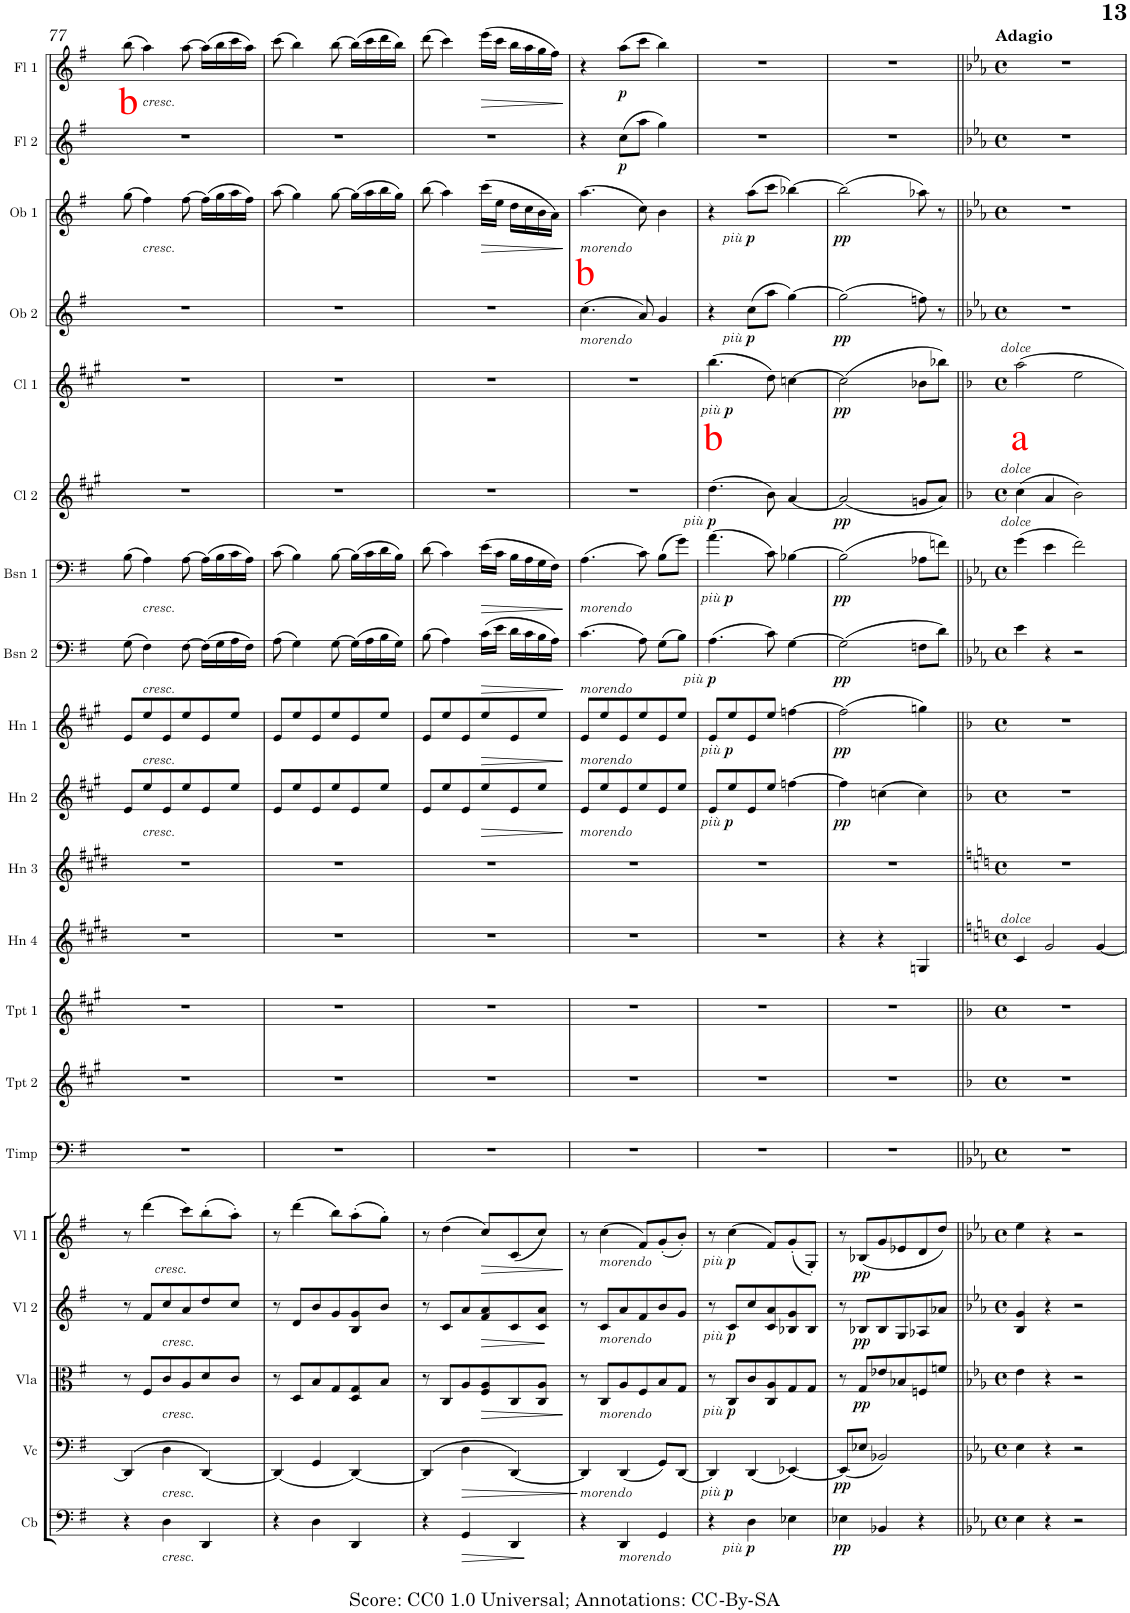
**kern	**dynam	**kern	**dynam	**kern	**dynam	**kern	**dynam	**kern	**dynam	**kern	**kern	**kern	**kern	**kern	**kern	**dynam	**kern	**dynam	**kern	**dynam	**kern	**dynam	**kern	**dynam	**kern	**text	**dynam	**kern	**dynam	**kern	**text	**dynam	**kern	**dynam	**kern	**text	**dynam
*part20	*part20	*part19	*part19	*part18	*part18	*part17	*part17	*part16	*part16	*part15	*part14	*part13	*part12	*part11	*part10	*part10	*part9	*part9	*part8	*part8	*part7	*part7	*part6	*part6	*part5	*part5	*part5	*part4	*part4	*part3	*part3	*part3	*part2	*part2	*part1	*part1	*part1
*staff20	*staff20	*staff19	*staff19	*staff18	*staff18	*staff17	*staff17	*staff16	*staff16	*staff15	*staff14	*staff13	*staff12	*staff11	*staff10	*staff10	*staff9	*staff9	*staff8	*staff8	*staff7	*staff7	*staff6	*staff6	*staff5	*staff5	*staff5	*staff4	*staff4	*staff3	*staff3	*staff3	*staff2	*staff2	*staff1	*staff1	*staff1
*I"Contrabass	*	*I"Violoncello	*	*I"Viola	*	*I"Violin 2	*	*I"Violin I	*	*I"Timpani in F, Bb	*I"Bb Trumpet 2	*I"Bb Trumpet	*I"Eb Horn 4	*I"Eb Horn 3	*I"Bb (alto) Horn 1	*	*I"Bb (alto) Horn 1	*	*I"Bassoon 2	*	*I"Bassoon 1	*	*I"Bb Clarinet 2	*	*I"Bb Clarinet 1	*	*	*I"Oboe 2	*	*I"Oboe 1	*	*	*I"Flute 2	*	*I"Flute 1	*	*
*I'Cb	*	*I'Vc	*	*I'Vla	*	*I'Vl 2	*	*I'Vl 1	*	*I'Timp	*I'Tpt 2	*I'Tpt 1	*I'Hn 4	*I'Hn 3	*I'Hn 2	*	*I'Hn 1	*	*I'Bsn 2	*	*I'Bsn 1	*	*I'Cl 2	*	*I'Cl 1	*	*	*I'Ob 2	*	*I'Ob 1	*	*	*I'Fl 2	*	*I'Fl 1	*	*
!!LO:PB:g=z
*clefF4	*	*clefF4	*	*clefC3	*	*clefG2	*	*clefG2	*	*clefF4	*clefG2	*clefG2	*clefG2	*clefG2	*clefG2	*	*clefG2	*	*clefF4	*	*clefF4	*	*clefG2	*	*clefG2	*	*	*clefG2	*	*clefG2	*	*	*clefG2	*	*clefG2	*	*
*Trd7c12	*	*	*	*	*	*	*	*	*	*	*Trd1c2	*Trd1c2	*Trd5c9	*Trd5c9	*Trd1c2	*	*Trd1c2	*	*	*	*	*	*Trd1c2	*	*Trd1c2	*	*	*	*	*	*	*	*	*	*	*	*
*k[f#]	*	*k[f#]	*	*k[f#]	*	*k[f#]	*	*k[f#]	*	*k[f#]	*k[f#c#g#]	*k[f#c#g#]	*k[f#c#g#d#]	*k[f#c#g#d#]	*k[f#c#g#]	*	*k[f#c#g#]	*	*k[f#]	*	*k[f#]	*	*k[f#c#g#]	*	*k[f#c#g#]	*	*	*k[f#]	*	*k[f#]	*	*	*k[f#]	*	*k[f#]	*	*
*M3/4	*	*M3/4	*	*M3/4	*	*M3/4	*	*M3/4	*	*M3/4	*M3/4	*M3/4	*M3/4	*M3/4	*M3/4	*	*M3/4	*	*M3/4	*	*M3/4	*	*M3/4	*	*M3/4	*	*	*M3/4	*	*M3/4	*	*	*M3/4	*	*M3/4	*	*
=77	=77	=77	=77	=77	=77	=77	=77	=77	=77	=77	=77	=77	=77	=77	=77	=77	=77	=77	=77	=77	=77	=77	=77	=77	=77	=77	=77	=77	=77	=77	=77	=77	=77	=77	=77	=77	=77
!	!	!	!	!	!	!	!	!	!	!	!	!	!	!	!	!	!	!	!	!	!	!	!	!	!	!	!	!	!	!	!	!	!	!	!	!LO:LY:b:color=#FF0000	!
4r	.	(4DD/]	.	8r	.	8r	.	8r	.	2.r	2.r	2.r	2.r	2.r	8e/L	.	8e/L	.	(8G\	.	(8B\	.	2.r	.	2.r	.	.	2.r	.	(8gg\	.	.	2.r	.	(8bb\	b	.
!	!	!	!	!	!	!	!	!	!	!	!	!	!	!	!	!	!	!	!	!	!	!	!	!	!	!	!	!	!	!	!	!	!	!	!LO:TX:b:i:t=cresc.	!	!
!	!	!	!	!	!	!	!	!	!	!	!	!	!	!	!	!	!	!	!	!	!	!	!	!	!	!	!	!	!	!LO:TX:b:i:t=cresc.	!	!	!	!	!	!	!
!	!	!	!	!	!	!	!	!	!	!	!	!	!	!	!	!	!	!	!	!	!LO:TX:b:i:t=cresc.	!	!	!	!	!	!	!	!	!	!	!	!	!	!	!	!
!	!	!	!	!	!	!	!	!	!	!	!	!	!	!	!	!	!	!	!LO:TX:b:i:t=cresc.	!	!	!	!	!	!	!	!	!	!	!	!	!	!	!	!	!	!
!	!	!	!	!	!	!	!	!	!	!	!	!	!	!	!	!	!LO:TX:b:i:t=cresc.	!	!	!	!	!	!	!	!	!	!	!	!	!	!	!	!	!	!	!	!
!	!	!	!	!	!	!	!	!	!	!	!	!	!	!	!LO:TX:b:i:t=cresc.	!	!	!	!	!	!	!	!	!	!	!	!	!	!	!	!	!	!	!	!	!	!
!	!	!	!	!	!	!	!	!LO:TX:b:i:t=cresc.	!	!	!	!	!	!	!	!	!	!	!	!	!	!	!	!	!	!	!	!	!	!	!	!	!	!	!	!	!
.	.	.	.	8F#/L	.	8f#/L	.	(4ddd\	.	.	.	.	.	.	8ee/	.	8ee/	.	4F#\)	.	4A\)	.	.	.	.	.	.	.	.	4ff#\)	.	.	.	.	4aa\)	.	.
!	!	!	!	!	!	!LO:TX:b:i:t=cresc.	!	!	!	!	!	!	!	!	!	!	!	!	!	!	!	!	!	!	!	!	!	!	!	!	!	!	!	!	!	!	!
!	!	!	!	!LO:TX:b:i:t=cresc.	!	!	!	!	!	!	!	!	!	!	!	!	!	!	!	!	!	!	!	!	!	!	!	!	!	!	!	!	!	!	!	!	!
!	!	!LO:TX:b:i:t=cresc.	!	!	!	!	!	!	!	!	!	!	!	!	!	!	!	!	!	!	!	!	!	!	!	!	!	!	!	!	!	!	!	!	!	!	!
!LO:TX:b:i:t=cresc.	!	!	!	!	!	!	!	!	!	!	!	!	!	!	!	!	!	!	!	!	!	!	!	!	!	!	!	!	!	!	!	!	!	!	!	!	!
4D\	.	4D\	.	8c/	.	8cc/	.	.	.	.	.	.	.	.	8e/	.	8e/	.	.	.	.	.	.	.	.	.	.	.	.	.	.	.	.	.	.	.	.
.	.	.	.	8A/	.	8a/	.	8ccc\L)	.	.	.	.	.	.	8ee/	.	8ee/	.	[8F#\	.	[8A\	.	.	.	.	.	.	.	.	[8ff#\	.	.	.	.	[8aa\	.	.
4DD/	.	[4DD/)	.	8d/	.	8dd/	.	(8bb'\	.	.	.	.	.	.	8e/	.	8e/	.	(16F#\LL]	.	(16A\LL]	.	.	.	.	.	.	.	.	(16ff#\LL]	.	.	.	.	(16aa\LL]	.	.
.	.	.	.	.	.	.	.	.	.	.	.	.	.	.	.	.	.	.	16G\	.	16B\	.	.	.	.	.	.	.	.	16gg\	.	.	.	.	16bb\	.	.
.	.	.	.	8c/J	.	8cc/J	.	8aa'\J)	.	.	.	.	.	.	8ee/J	.	8ee/J	.	16A\	.	16c\	.	.	.	.	.	.	.	.	16aa\	.	.	.	.	16ccc\	.	.
.	.	.	.	.	.	.	.	.	.	.	.	.	.	.	.	.	.	.	16F#\JJ)	.	16A\JJ)	.	.	.	.	.	.	.	.	16ff#\JJ)	.	.	.	.	16aa\JJ)	.	.
=78	=78	=78	=78	=78	=78	=78	=78	=78	=78	=78	=78	=78	=78	=78	=78	=78	=78	=78	=78	=78	=78	=78	=78	=78	=78	=78	=78	=78	=78	=78	=78	=78	=78	=78	=78	=78	=78
4r	.	(4DD/]	.	8r	.	8r	.	8r	.	2.r	2.r	2.r	2.r	2.r	8e/L	.	8e/L	.	(8A\	.	(8c\	.	2.r	.	2.r	.	.	2.r	.	(8aa\	.	.	2.r	.	(8ccc\	.	.
.	.	.	.	8D/L	.	8d/L	.	(4ddd\	.	.	.	.	.	.	8ee/	.	8ee/	.	4G\)	.	4B\)	.	.	.	.	.	.	.	.	4gg\)	.	.	.	.	4bb\)	.	.
4D\	.	4GG/	.	8B/	.	8b/	.	.	.	.	.	.	.	.	8e/	.	8e/	.	.	.	.	.	.	.	.	.	.	.	.	.	.	.	.	.	.	.	.
.	.	.	.	8G/	.	8g/	.	8bb\L)	.	.	.	.	.	.	8ee/	.	8ee/	.	[8G\	.	[8B\	.	.	.	.	.	.	.	.	[8gg\	.	.	.	.	[8bb\	.	.
4DD/	.	[4DD/)	.	8D/ 8G/	.	8B/ 8g/	.	(8aa'\	.	.	.	.	.	.	8e/	.	8e/	.	(16G\LL]	.	(16B\LL]	.	.	.	.	.	.	.	.	(16gg\LL]	.	.	.	.	(16bb\LL]	.	.
.	.	.	.	.	.	.	.	.	.	.	.	.	.	.	.	.	.	.	16A\	.	16c\	.	.	.	.	.	.	.	.	16aa\	.	.	.	.	16ccc\	.	.
.	.	.	.	8B/J	.	8b/J	.	8gg'\J)	.	.	.	.	.	.	8ee/J	.	8ee/J	.	16B\	.	16d\	.	.	.	.	.	.	.	.	16bb\	.	.	.	.	16ddd\	.	.
.	.	.	.	.	.	.	.	.	.	.	.	.	.	.	.	.	.	.	16G\JJ)	.	16B\JJ)	.	.	.	.	.	.	.	.	16gg\JJ)	.	.	.	.	16bb\JJ)	.	.
=79	=79	=79	=79	=79	=79	=79	=79	=79	=79	=79	=79	=79	=79	=79	=79	=79	=79	=79	=79	=79	=79	=79	=79	=79	=79	=79	=79	=79	=79	=79	=79	=79	=79	=79	=79	=79	=79
4r	.	(4DD/]	.	8r	.	8r	.	8r	.	2.r	2.r	2.r	2.r	2.r	8e/L	.	8e/L	.	(8B\	.	(8d\	.	2.r	.	2.r	.	.	2.r	.	(8bb\	.	.	2.r	.	(8ddd\	.	.
.	.	.	.	8C/L	.	8c/L	.	(4dd\	.	.	.	.	.	.	8ee/	.	8ee/	.	4A\)	.	4c\)	.	.	.	.	.	.	.	.	4aa\)	.	.	.	.	4ccc\)	.	.
!	!LO:HP:b	!	!LO:HP:b	!	!	!	!	!	!	!	!	!	!	!	!	!	!	!	!	!	!	!	!	!	!	!	!	!	!	!	!	!	!	!	!	!	!
4GG/	>	4D\	>	8A/	.	8a/	.	.	.	.	.	.	.	.	8e/	.	8e/	.	.	.	.	.	.	.	.	.	.	.	.	.	.	.	.	.	.	.	.
!	!	!	!	!	!LO:HP:b	!	!LO:HP:b	!	!LO:HP:b	!	!	!	!	!	!	!LO:HP:b	!	!LO:HP:b	!	!LO:HP:b	!	!LO:HP:b	!	!	!	!	!	!	!	!	!	!LO:HP:b	!	!	!	!	!LO:HP:b
.	.	.	.	8F#/ 8A/	>	8f#/ 8a/	>	8cc/L)	>	.	.	.	.	.	8ee/	>	8ee/	>	(16c\LL	>	(16e\LL	>	.	.	.	.	.	.	.	(16ccc\LL	.	>	.	.	(16eee\LL	.	>
.	.	.	.	.	.	.	.	.	.	.	.	.	.	.	.	.	.	.	16e\JJ	.	16c\JJ	.	.	.	.	.	.	.	.	16ee\JJ	.	.	.	.	16ccc\JJ	.	.
4DD/	.	[4DD/)	.	8C/	.	8c/	.	(8c/	.	.	.	.	.	.	8e/	.	8e/	.	16d\LL	.	16B\LL	.	.	.	.	.	.	.	.	16dd\LL	.	.	.	.	16bb\LL	.	.
.	.	.	.	.	.	.	.	.	.	.	.	.	.	.	.	.	.	.	16c\	.	16A\	.	.	.	.	.	.	.	.	16cc\	.	.	.	.	16aa\	.	.
.	.	.	.	8C/ 8A/J	.	8c/ 8a/J	.	8cc/J)	.	.	.	.	.	.	8ee/J	.	8ee/J	.	16B\	.	16G\	.	.	.	.	.	.	.	.	16b\	.	.	.	.	16gg\	.	.
.	.	.	.	.	.	.	.	.	.	.	.	.	.	.	.	.	.	.	16A\JJ)	.	16F#\JJ)	.	.	.	.	.	.	.	.	16a\JJ)	.	.	.	.	16ff#\JJ)	.	.
.	]	.	]	.	]	.	]	.	]	.	.	.	.	.	.	]	.	]	.	]	.	]	.	.	.	.	.	.	.	.	.	]	.	.	.	.	]
=80	=80	=80	=80	=80	=80	=80	=80	=80	=80	=80	=80	=80	=80	=80	=80	=80	=80	=80	=80	=80	=80	=80	=80	=80	=80	=80	=80	=80	=80	=80	=80	=80	=80	=80	=80	=80	=80
!	!	!	!	!	!	!	!	!	!	!	!	!	!	!	!	!	!	!	!	!	!	!	!	!	!	!	!	!	!	!LO:TX:b:i:t=morendo	!	!	!	!	!	!	!
!	!	!	!	!	!	!	!	!	!	!	!	!	!	!	!	!	!	!	!	!	!	!	!	!	!	!	!	!LO:TX:b:i:t=morendo	!	!	!	!	!	!	!	!	!
!	!	!	!	!	!	!	!	!	!	!	!	!	!	!	!	!	!	!	!	!	!LO:TX:b:i:t=morendo	!	!	!	!	!	!	!	!	!	!	!	!	!	!	!	!
!	!	!	!	!	!	!	!	!	!	!	!	!	!	!	!	!	!	!	!LO:TX:b:i:t=morendo	!	!	!	!	!	!	!	!	!	!	!	!	!	!	!	!	!	!
!	!	!	!	!	!	!	!	!	!	!	!	!	!	!	!	!	!LO:TX:b:i:t=morendo	!	!	!	!	!	!	!	!	!	!	!	!	!	!	!	!	!	!	!	!
!	!	!	!	!	!	!	!	!	!	!	!	!	!	!	!LO:TX:b:i:t=morendo	!	!	!	!	!	!	!	!	!	!	!	!	!	!	!	!	!	!	!	!	!	!
!	!	!LO:TX:b:i:t=morendo	!	!	!	!	!	!	!	!	!	!	!	!	!	!	!	!	!	!	!	!	!	!	!	!	!	!	!	!	!	!	!	!	!	!	!
!	!	!	!	!	!	!	!	!	!	!	!	!	!	!	!	!	!	!	!	!	!	!	!	!	!	!	!	!	!	!	!LO:LY:b:color=#FF0000	!	!	!	!	!	!
4r	.	4DD/]	.	8r	.	8r	.	8r	.	2.r	2.r	2.r	2.r	2.r	8e/L	.	8e/L	.	(4.c\	.	(4.A\	.	2.r	.	2.r	.	.	(4.cc\	.	(4.aa\	b	.	4r	.	4r	.	.
!	!	!	!	!	!	!	!	!LO:TX:b:i:t=morendo	!	!	!	!	!	!	!	!	!	!	!	!	!	!	!	!	!	!	!	!	!	!	!	!	!	!	!	!	!
!	!	!	!	!	!	!LO:TX:b:i:t=morendo	!	!	!	!	!	!	!	!	!	!	!	!	!	!	!	!	!	!	!	!	!	!	!	!	!	!	!	!	!	!	!
!	!	!	!	!LO:TX:b:i:t=morendo	!	!	!	!	!	!	!	!	!	!	!	!	!	!	!	!	!	!	!	!	!	!	!	!	!	!	!	!	!	!	!	!	!
.	.	.	.	8C/L	.	8c/L	.	(4cc\	.	.	.	.	.	.	8ee/	.	8ee/	.	.	.	.	.	.	.	.	.	.	.	.	.	.	.	.	.	.	.	.
!LO:TX:b:i:t=morendo	!	!	!	!	!	!	!	!	!	!	!	!	!	!	!	!	!	!	!	!	!	!	!	!	!	!	!	!	!	!	!	!	!	!	!	!	!
!	!	!	!	!	!	!	!	!	!	!	!	!	!	!	!	!	!	!	!	!	!	!	!	!	!	!	!	!	!	!	!	!	!	!LO:DY:b	!	!	!LO:DY:b
4DD/	.	(4DD/	.	8A/	.	8a/	.	.	.	.	.	.	.	.	8e/	.	8e/	.	.	.	.	.	.	.	.	.	.	.	.	.	.	.	(8cc\L	p	(8aa\L	.	p
.	.	.	.	8F#/	.	8f#/	.	8f#/L)	.	.	.	.	.	.	8ee/	.	8ee/	.	8A\)	.	8c\)	.	.	.	.	.	.	8a/)	.	8cc\)	.	.	8aa\J	.	8ccc\J	.	.
4GG/	.	8GG/L)	.	8B/	.	8b/	.	(8g'/	.	.	.	.	.	.	8e/	.	8e/	.	(8G\L	.	(8B\L	.	.	.	.	.	.	4g/	.	4b\	.	.	4gg\)	.	4bb\)	.	.
.	.	[8DD/J	.	8G/J	.	8g/J	.	8b'/J)	.	.	.	.	.	.	8ee/J	.	8ee/J	.	8B\J)	.	8g\J)	.	.	.	.	.	.	.	.	.	.	.	.	.	.	.	.
=81	=81	=81	=81	=81	=81	=81	=81	=81	=81	=81	=81	=81	=81	=81	=81	=81	=81	=81	=81	=81	=81	=81	=81	=81	=81	=81	=81	=81	=81	=81	=81	=81	=81	=81	=81	=81	=81
!	!	!	!LO:DY:b	!	!	!	!	!	!	!	!	!	!	!	!	!	!	!	!	!	!	!	!	!	!	!LO:LY:b:color=#FF0000	!	!	!	!	!	!	!	!	!	!	!
!	!	!	!LO:DY:n=1:b	!	!	!	!	!	!	!	!	!	!	!	!	!LO:DY:b	!	!	!	!	!	!	!	!	!	!	!	!	!	!	!	!	!	!	!	!	!
!	!	!	!	!	!	!	!	!	!	!	!	!	!	!	!	!LO:DY:n=1:b	!	!LO:DY:b	!	!	!	!	!	!	!	!	!	!	!	!	!	!	!	!	!	!	!
!	!	!	!	!	!	!	!	!	!	!	!	!	!	!	!	!	!	!LO:DY:n=1:b	!	!LO:DY:b	!	!	!	!	!	!	!	!	!	!	!	!	!	!	!	!	!
!	!	!	!	!	!	!	!	!	!	!	!	!	!	!	!	!	!	!	!	!LO:DY:n=1:b	!	!LO:DY:b	!	!	!	!	!	!	!	!	!	!	!	!	!	!	!
!	!	!	!	!	!	!	!	!	!	!	!	!	!	!	!	!	!	!	!	!	!	!LO:DY:n=1:b	!	!LO:DY:b	!	!	!	!	!	!	!	!	!	!	!	!	!
!	!	!	!	!	!	!	!	!	!	!	!	!	!	!	!	!	!	!	!	!	!	!	!	!LO:DY:n=1:b	!	!	!LO:DY:b	!	!	!	!	!	!	!	!	!	!
!	!	!	!	!	!	!	!	!	!	!	!	!	!	!	!	!	!	!	!	!	!	!	!	!	!	!	!LO:DY:n=1:b	!	!	!	!	!	!	!	!	!	!
4r	.	4DD/]	other-dynamics p	8r	.	8r	.	8r	.	2.r	2.r	2.r	2.r	2.r	8e/L	other-dynamics p	8e/L	other-dynamics p	(4.A\	other-dynamics p	(4.a\	other-dynamics p	(4.dd\	other-dynamics p	(4.bb\	b	other-dynamics p	4r	.	4r	.	.	2.r	.	2.r	.	.
!	!	!	!	!	!LO:DY:b	!	!	!	!	!	!	!	!	!	!	!	!	!	!	!	!	!	!	!	!	!	!	!	!	!	!	!	!	!	!	!	!
!	!	!	!	!	!LO:DY:n=1:b	!	!LO:DY:b	!	!	!	!	!	!	!	!	!	!	!	!	!	!	!	!	!	!	!	!	!	!	!	!	!	!	!	!	!	!
!	!	!	!	!	!	!	!LO:DY:n=1:b	!	!LO:DY:b	!	!	!	!	!	!	!	!	!	!	!	!	!	!	!	!	!	!	!	!	!	!	!	!	!	!	!	!
!	!	!	!	!	!	!	!	!	!LO:DY:n=1:b	!	!	!	!	!	!	!	!	!	!	!	!	!	!	!	!	!	!	!	!	!	!	!	!	!	!	!	!
.	.	.	.	8C/L	other-dynamics p	8c/L	other-dynamics p	(4cc\	other-dynamics p	.	.	.	.	.	8ee/	.	8ee/	.	.	.	.	.	.	.	.	.	.	.	.	.	.	.	.	.	.	.	.
!	!LO:DY:b	!	!	!	!	!	!	!	!	!	!	!	!	!	!	!	!	!	!	!	!	!	!	!	!	!	!	!	!	!	!	!	!	!	!	!	!
!	!LO:DY:n=1:b	!	!	!	!	!	!	!	!	!	!	!	!	!	!	!	!	!	!	!	!	!	!	!	!	!	!	!	!LO:DY:b	!	!	!	!	!	!	!	!
!	!	!	!	!	!	!	!	!	!	!	!	!	!	!	!	!	!	!	!	!	!	!	!	!	!	!	!	!	!LO:DY:n=1:b	!	!	!LO:DY:b	!	!	!	!	!
!	!	!	!	!	!	!	!	!	!	!	!	!	!	!	!	!	!	!	!	!	!	!	!	!	!	!	!	!	!	!	!	!LO:DY:n=1:b	!	!	!	!	!
4D\	other-dynamics p	(4DD/	.	8c/	.	8cc/	.	.	.	.	.	.	.	.	8e/	.	8e/	.	.	.	.	.	.	.	.	.	.	(8cc\L	other-dynamics p	(8aa\L	.	other-dynamics p	.	.	.	.	.
.	.	.	.	8C/ 8A/	.	8c/ 8a/	.	8f#/L)	.	.	.	.	.	.	8ee/J	.	8ee/J	.	8c\)	.	8c\)	.	8b\)	.	8dd\)	.	.	8aa\J	.	8ccc\J	.	.	.	.	.	.	.
4E-X\	.	[4EE-X/)	.	8G/	.	8B-X/ 8g/	.	(8g'/	.	.	.	.	.	.	[4ffn\	.	[4ffn\	.	[4G\	.	[4B-X\	.	[4a/	.	[4ccn\	.	.	[4gg\)	.	[4bb-X\)	.	.	.	.	.	.	.
.	.	.	.	8G/J	.	8B-/J	.	8G'/J)	.	.	.	.	.	.	.	.	.	.	.	.	.	.	.	.	.	.	.	.	.	.	.	.	.	.	.	.	.
=82	=82	=82	=82	=82	=82	=82	=82	=82	=82	=82	=82	=82	=82	=82	=82	=82	=82	=82	=82	=82	=82	=82	=82	=82	=82	=82	=82	=82	=82	=82	=82	=82	=82	=82	=82	=82	=82
!	!LO:DY:b	!	!LO:DY:b	!	!	!	!	!	!	!	!	!	!	!	!	!LO:DY:b	!	!LO:DY:b	!	!LO:DY:b	!	!LO:DY:b	!	!LO:DY:b	!	!	!LO:DY:b	!	!LO:DY:b	!	!	!LO:DY:b	!	!	!	!	!
4E-X\	pp	(8EE-/L]	pp	8r	.	8r	.	8r	.	2.r	2.r	2.r	4r	2.r	4ff\]	pp	(2ff\]	pp	(2G\]	pp	(2B-\]	pp	(2a/]	pp	(2cc\]	.	pp	(2gg\]	pp	(2bb-\]	.	pp	2.r	.	2.r	.	.
!	!	!	!	!	!LO:DY:b	!	!LO:DY:b	!	!LO:DY:b	!	!	!	!	!	!	!	!	!	!	!	!	!	!	!	!	!	!	!	!	!	!	!	!	!	!	!	!
.	.	8E-X/J	.	8G/L	pp	8B-X/L	pp	(8B-X/L	pp	.	.	.	.	.	.	.	.	.	.	.	.	.	.	.	.	.	.	.	.	.	.	.	.	.	.	.	.
4BB-X/	.	2BB-X/)	.	8e-X/	.	8B-/	.	8g/	.	.	.	.	4r	.	(4ccn\	.	.	.	.	.	.	.	.	.	.	.	.	.	.	.	.	.	.	.	.	.	.
.	.	.	.	8B-X/	.	8G/	.	8e-X/	.	.	.	.	.	.	.	.	.	.	.	.	.	.	.	.	.	.	.	.	.	.	.	.	.	.	.	.	.
4r	.	.	.	8Fn/	.	8A-X/	.	8d/	.	.	.	.	4Gn/	.	4cc\)	.	4ggn\)	.	8Fn\L	.	8A-X\L	.	8gn/L	.	8b-X\L	.	.	8ffn\)	.	8aa-X\)	.	.	.	.	.	.	.
.	.	.	.	8fn/J	.	8a-X/J	.	8dd/J)	.	.	.	.	.	.	.	.	.	.	8d\J)	.	8fn\J)	.	8a/J)	.	8bb-X\J)	.	.	8r	.	8r	.	.	.	.	.	.	.
=83||	=83||	=83||	=83||	=83||	=83||	=83||	=83||	=83||	=83||	=83||	=83||	=83||	=83||	=83||	=83||	=83||	=83||	=83||	=83||	=83||	=83||	=83||	=83||	=83||	=83||	=83||	=83||	=83||	=83||	=83||	=83||	=83||	=83||	=83||	=83||	=83||	=83||
*k[b-e-a-]	*	*k[b-e-a-]	*	*k[b-e-a-]	*	*k[b-e-a-]	*	*k[b-e-a-]	*	*k[b-e-a-]	*k[b-]	*k[b-]	*k[]	*k[]	*k[b-]	*	*k[b-]	*	*k[b-e-a-]	*	*k[b-e-a-]	*	*k[b-]	*	*k[b-]	*	*	*k[b-e-a-]	*	*k[b-e-a-]	*	*	*k[b-e-a-]	*	*k[b-e-a-]	*	*
*M4/4	*	*M4/4	*	*M4/4	*	*M4/4	*	*M4/4	*	*M4/4	*M4/4	*M4/4	*M4/4	*M4/4	*M4/4	*	*M4/4	*	*M4/4	*	*M4/4	*	*M4/4	*	*M4/4	*	*	*M4/4	*	*M4/4	*	*	*M4/4	*	*M4/4	*	*
*met(c)	*	*met(c)	*	*met(c)	*	*met(c)	*	*met(c)	*	*met(c)	*met(c)	*met(c)	*met(c)	*met(c)	*met(c)	*	*met(c)	*	*met(c)	*	*met(c)	*	*met(c)	*	*met(c)	*	*	*met(c)	*	*met(c)	*	*	*met(c)	*	*met(c)	*	*
!	!	!	!	!	!	!	!	!	!	!	!	!	!	!	!	!	!	!	!	!	!	!	!	!	!	!	!	!	!	!	!	!	!	!	!LO:TX:a:B:t=Adagio	!	!
!	!	!	!	!	!	!	!	!	!	!	!	!	!	!	!	!	!	!	!	!	!	!	!	!	!LO:TX:a:i:t=dolce	!	!	!	!	!	!	!	!	!	!	!	!
!	!	!	!	!	!	!	!	!	!	!	!	!	!	!	!	!	!	!	!	!	!	!	!LO:TX:a:i:t=dolce	!	!	!	!	!	!	!	!	!	!	!	!	!	!
!	!	!	!	!	!	!	!	!	!	!	!	!	!	!	!	!	!	!	!	!	!LO:TX:a:i:t=dolce	!	!	!	!	!	!	!	!	!	!	!	!	!	!	!	!
!	!	!	!	!	!	!	!	!	!	!	!	!	!LO:TX:a:i:t=dolce	!	!	!	!	!	!	!	!	!	!	!	!	!	!	!	!	!	!	!	!	!	!	!	!
!	!	!	!	!	!	!	!	!	!	!	!	!	!	!	!	!	!	!	!	!	!	!	!	!	!	!LO:LY:b:color=#FF0000	!	!	!	!	!	!	!	!	!	!	!
4E-\	.	4E-\	.	4e-\	.	4B-/ 4g/	.	4ee-\	.	1r	1r	1r	4c/	1r	1r	.	1r	.	4e-\	.	(4g\	.	(4cc\	.	2aa\	a	.	1r	.	1r	.	.	1r	.	1r	.	.
4r	.	4r	.	4r	.	4r	.	4r	.	.	.	.	2g/	.	.	.	.	.	4r	.	4e-\	.	4a/	.	.	.	.	.	.	.	.	.	.	.	.	.	.
2r	.	2r	.	2r	.	2r	.	2r	.	.	.	.	.	.	.	.	.	.	2r	.	2f\)	.	2b-\)	.	2ee\	.	.	.	.	.	.	.	.	.	.	.	.
.	.	.	.	.	.	.	.	.	.	.	.	.	[4g/	.	.	.	.	.	.	.	.	.	.	.	.	.	.	.	.	.	.	.	.	.	.	.	.
=	=	=	=	=	=	=	=	=	=	=	=	=	=	=	=	=	=	=	=	=	=	=	=	=	=	=	=	=	=	=	=	=	=	=	=	=	=
*-	*-	*-	*-	*-	*-	*-	*-	*-	*-	*-	*-	*-	*-	*-	*-	*-	*-	*-	*-	*-	*-	*-	*-	*-	*-	*-	*-	*-	*-	*-	*-	*-	*-	*-	*-	*-	*-
